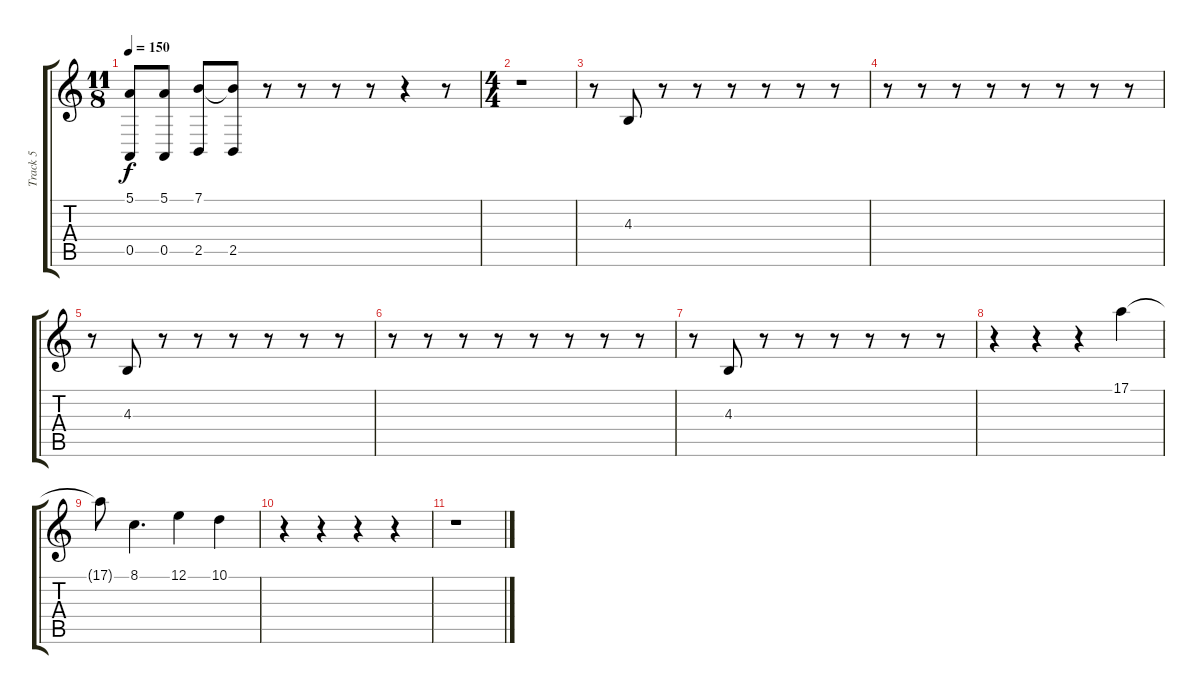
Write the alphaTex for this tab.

\track ("Track 5" "Track 5") {instrument musicbox}
\staff {score tabs}
\tuning (E4 B3 G3 D3 A2 E2) {hide}
\ts (11 8)
\tempo 150
\clef g2
\ks c
(5.1 0.5).8{dy f} (5.1 0.5).8 (7.1 2.5).8 (7.1{t} 2.5).8 r.8 r.8 r.8 r.8 r.4 r.8 |
\ts (4 4)
r.1 |
r.8 4.3.8 r.8 r.8 r.8 r.8 r.8 r.8 |
r.8 r.8 r.8 r.8 r.8 r.8 r.8 r.8 |
r.8 4.3.8 r.8 r.8 r.8 r.8 r.8 r.8 |
r.8 r.8 r.8 r.8 r.8 r.8 r.8 r.8 |
r.8 4.3.8 r.8 r.8 r.8 r.8 r.8 r.8 |
r.4 r.4 r.4 17.1.4 |
17.1{t}.8 8.1.4{d} 12.1.4 10.1.4 |
r.4 r.4 r.4 r.4 |
r.1
